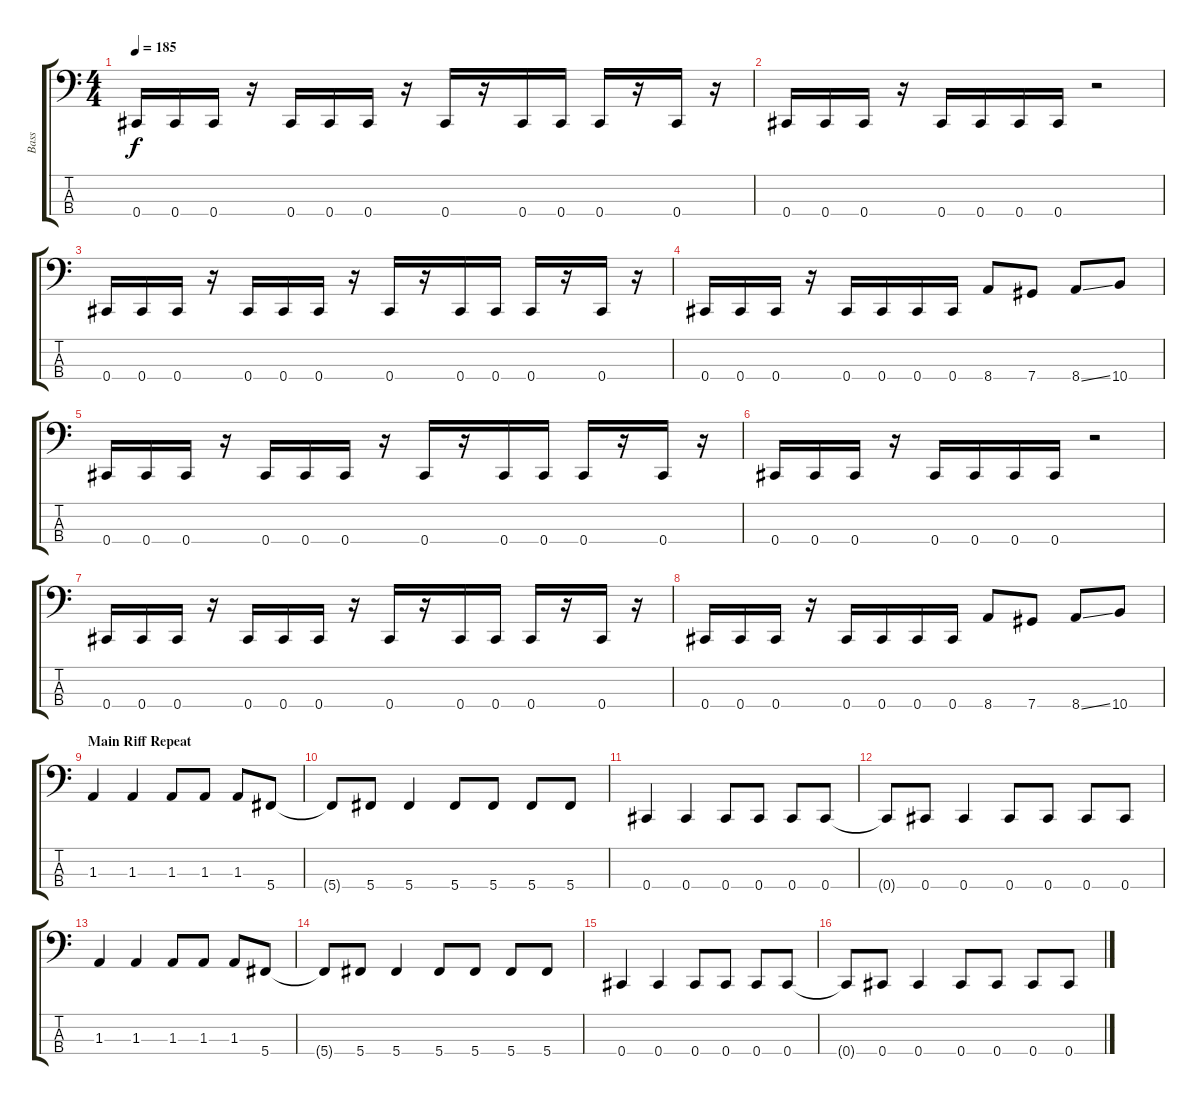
\track ("Bass" "Bass") {instrument electricbasspick}
\staff {score tabs}
\tuning (Gb2 Db2 Ab1 Db1) {hide}
\ts (4 4)
\tempo 185
\clef f4
\ks c
0.4.16{dy f} 0.4.16 0.4.16 r.16 0.4.16 0.4.16 0.4.16 r.16 0.4.16 r.16 0.4.16 0.4.16 0.4.16 r.16 0.4.16 r.16 |
0.4.16 0.4.16 0.4.16 r.16 0.4.16 0.4.16 0.4.16 0.4.16 r.2 |
0.4.16 0.4.16 0.4.16 r.16 0.4.16 0.4.16 0.4.16 r.16 0.4.16 r.16 0.4.16 0.4.16 0.4.16 r.16 0.4.16 r.16 |
0.4.16 0.4.16 0.4.16 r.16 0.4.16 0.4.16 0.4.16 0.4.16 8.4.8 7.4.8 8.4{ss}.8 10.4.8 |
0.4.16 0.4.16 0.4.16 r.16 0.4.16 0.4.16 0.4.16 r.16 0.4.16 r.16 0.4.16 0.4.16 0.4.16 r.16 0.4.16 r.16 |
0.4.16 0.4.16 0.4.16 r.16 0.4.16 0.4.16 0.4.16 0.4.16 r.2 |
0.4.16 0.4.16 0.4.16 r.16 0.4.16 0.4.16 0.4.16 r.16 0.4.16 r.16 0.4.16 0.4.16 0.4.16 r.16 0.4.16 r.16 |
0.4.16 0.4.16 0.4.16 r.16 0.4.16 0.4.16 0.4.16 0.4.16 8.4.8 7.4.8 8.4{ss}.8 10.4.8 |
\section ("" "Main Riff Repeat")
1.3.4 1.3.4 1.3.8 1.3.8 1.3.8 5.4.8 |
5.4{t}.8 5.4.8 5.4.4 5.4.8 5.4.8 5.4.8 5.4.8 |
0.4.4 0.4.4 0.4.8 0.4.8 0.4.8 0.4.8 |
0.4{t}.8 0.4.8 0.4.4 0.4.8 0.4.8 0.4.8 0.4.8 |
1.3.4 1.3.4 1.3.8 1.3.8 1.3.8 5.4.8 |
5.4{t}.8 5.4.8 5.4.4 5.4.8 5.4.8 5.4.8 5.4.8 |
0.4.4 0.4.4 0.4.8 0.4.8 0.4.8 0.4.8 |
0.4{t}.8 0.4.8 0.4.4 0.4.8 0.4.8 0.4.8 0.4.8
